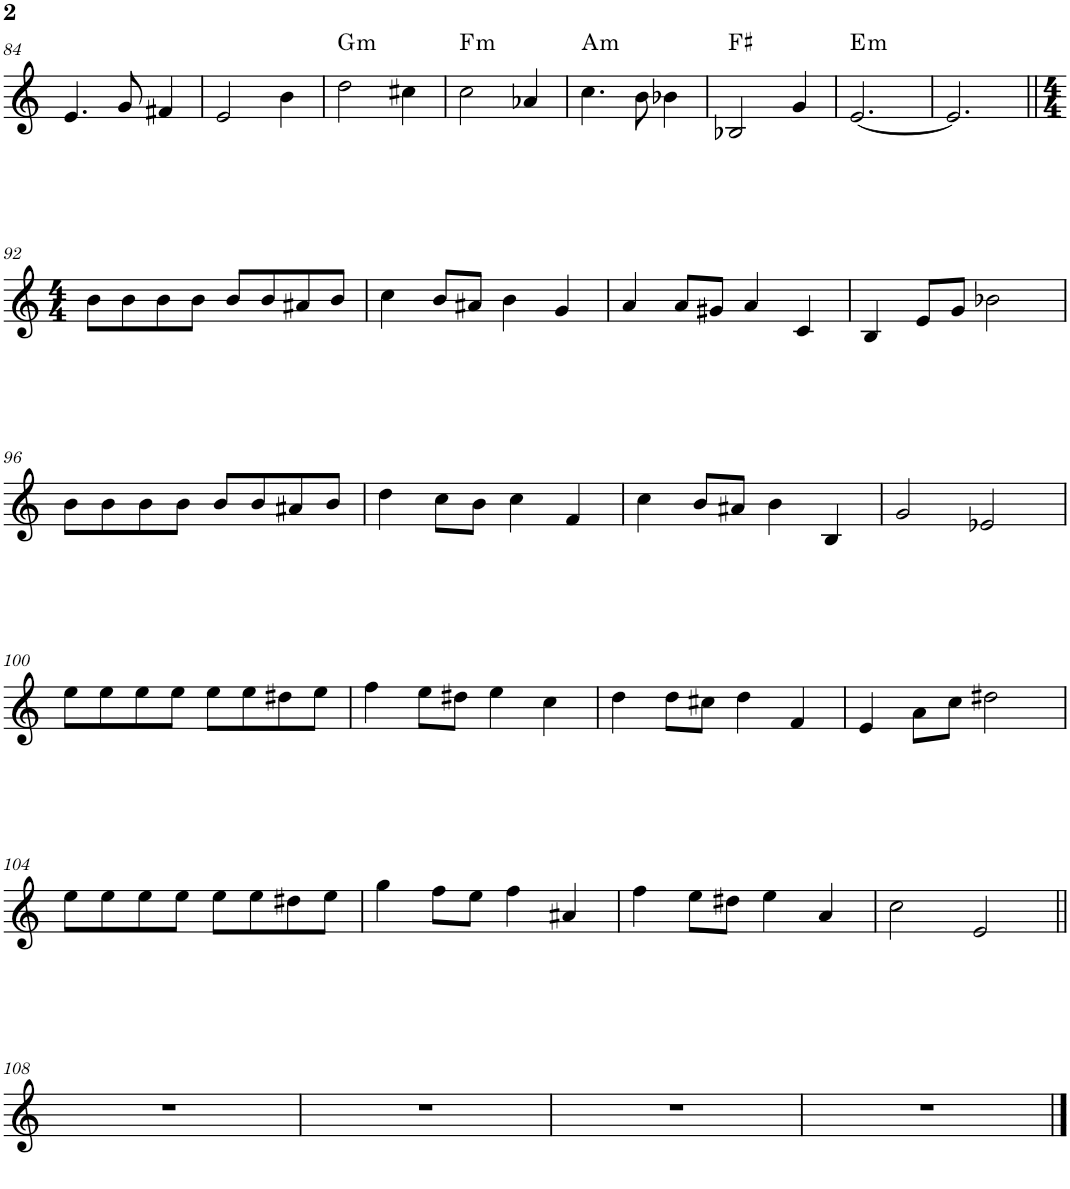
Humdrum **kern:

**kern	**harte
*part1	*part1
*staff1	*
*I"Piano	*
*I'Pno.	*
!!LO:PB:g=z
*clefG2	*
*k[]	*
*M3/4	*
=84	=84
4.e/	.
8g/	.
4f#X/	.
=85	=85
2e/	.
4b\	.
=86	=86
!	!LO:H:kt=m
2dd\	G:min
4cc#X\	.
=87	=87
!	!LO:H:kt=m
2cc\	F:min
4a-X/	.
=88	=88
!	!LO:H:kt=m
4.cc\	A:min
8b\	.
4b-X\	.
=89	=89
2B-X/	F#:maj
4g/	.
=90	=90
!	!LO:H:kt=m
[2.e/	E:min
=91	=91
2.e/]	.
!!LO:LB:g=z
=92||	=92||
*M4/4	*
8b\L	.
8b\	.
8b\	.
8b\J	.
8b/L	.
8b/	.
8a#X/	.
8b/J	.
=93	=93
4cc\	.
8b/L	.
8a#X/J	.
4b\	.
4g/	.
=94	=94
4a/	.
8a/L	.
8g#X/J	.
4a/	.
4c/	.
=95	=95
4B/	.
8e/L	.
8g/J	.
2b-X\	.
!!LO:LB:g=z
=96	=96
8b\L	.
8b\	.
8b\	.
8b\J	.
8b/L	.
8b/	.
8a#X/	.
8b/J	.
=97	=97
4dd\	.
8cc\L	.
8b\J	.
4cc\	.
4f/	.
=98	=98
4cc\	.
8b/L	.
8a#X/J	.
4b\	.
4B/	.
=99	=99
2g/	.
2e-X/	.
!!LO:LB:g=z
=100	=100
8ee\L	.
8ee\	.
8ee\	.
8ee\J	.
8ee\L	.
8ee\	.
8dd#X\	.
8ee\J	.
=101	=101
4ff\	.
8ee\L	.
8dd#X\J	.
4ee\	.
4cc\	.
=102	=102
4dd\	.
8dd\L	.
8cc#X\J	.
4dd\	.
4f/	.
=103	=103
4e/	.
8a\L	.
8cc\J	.
2dd#X\	.
!!LO:LB:g=z
=104	=104
8ee\L	.
8ee\	.
8ee\	.
8ee\J	.
8ee\L	.
8ee\	.
8dd#X\	.
8ee\J	.
=105	=105
4gg\	.
8ff\L	.
8ee\J	.
4ff\	.
4a#X/	.
=106	=106
4ff\	.
8ee\L	.
8dd#X\J	.
4ee\	.
4a/	.
=107	=107
2cc\	.
2e/	.
!!LO:LB:g=z
=108||	=108||
1r	.
=109	=109
1r	.
=110	=110
1r	.
=111	=111
1r	.
==	==
*-	*-
